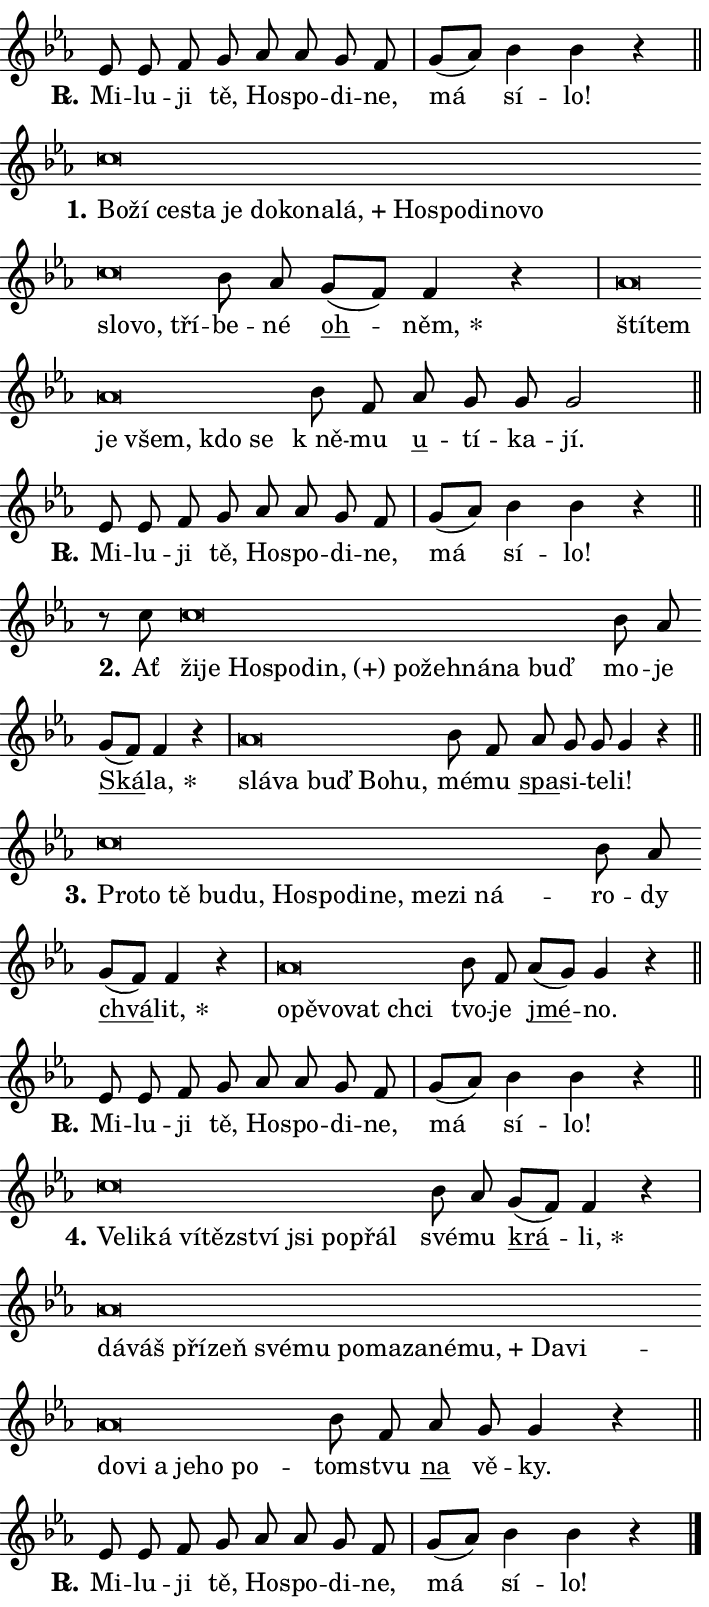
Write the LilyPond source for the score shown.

\version "2.24.0"
\header { tagline = "" }
\paper {
  indent = 0\cm
  top-margin = 0\cm
  right-margin = 0.13\cm % to fit lyric hyphens
  bottom-margin = 0\cm
  left-margin = 0\cm
  paper-width = 12\cm
  page-breaking = #ly:one-page-breaking
  system-system-spacing.basic-distance = #11
  score-system-spacing.basic-distance = #11
  ragged-last = ##f
}


%% Author: Thomas Morley
%% https://lists.gnu.org/archive/html/lilypond-user/2020-05/msg00002.html
#(define (line-position grob)
"Returns position of @var[grob} in current system:
   @code{'start}, if at first time-step
   @code{'end}, if at last time-step
   @code{'middle} otherwise
"
  (let* ((col (ly:item-get-column grob))
         (ln (ly:grob-object col 'left-neighbor))
         (rn (ly:grob-object col 'right-neighbor))
         (col-to-check-left (if (ly:grob? ln) ln col))
         (col-to-check-right (if (ly:grob? rn) rn col))
         (break-dir-left
           (and
             (ly:grob-property col-to-check-left 'non-musical #f)
             (ly:item-break-dir col-to-check-left)))
         (break-dir-right
           (and
             (ly:grob-property col-to-check-right 'non-musical #f)
             (ly:item-break-dir col-to-check-right))))
        (cond ((eqv? 1 break-dir-left) 'start)
              ((eqv? -1 break-dir-right) 'end)
              (else 'middle))))

#(define (tranparent-at-line-position vctor)
  (lambda (grob)
  "Relying on @code{line-position} select the relevant enry from @var{vctor}.
Used to determine transparency,"
    (case (line-position grob)
      ((end) (not (vector-ref vctor 0)))
      ((middle) (not (vector-ref vctor 1)))
      ((start) (not (vector-ref vctor 2))))))

noteHeadBreakVisibility =
#(define-music-function (break-visibility)(vector?)
"Makes @code{NoteHead}s transparent relying on @var{break-visibility}"
#{
  \override NoteHead.transparent =
    #(tranparent-at-line-position break-visibility)
#})

#(define delete-ledgers-for-transparent-note-heads
  (lambda (grob)
    "Reads whether a @code{NoteHead} is transparent.
If so this @code{NoteHead} is removed from @code{'note-heads} from
@var{grob}, which is supposed to be @code{LedgerLineSpanner}.
As a result ledgers are not printed for this @code{NoteHead}"
    (let* ((nhds-array (ly:grob-object grob 'note-heads))
           (nhds-list
             (if (ly:grob-array? nhds-array)
                 (ly:grob-array->list nhds-array)
                 '()))
           ;; Relies on the transparent-property being done before
           ;; Staff.LedgerLineSpanner.after-line-breaking is executed.
           ;; This is fragile ...
           (to-keep
             (remove
               (lambda (nhd)
                 (ly:grob-property nhd 'transparent #f))
               nhds-list)))
      ;; TODO find a better method to iterate over grob-arrays, similiar
      ;; to filter/remove etc for lists
      ;; For now rebuilt from scratch
      (set! (ly:grob-object grob 'note-heads)  '())
      (for-each
        (lambda (nhd)
          (ly:pointer-group-interface::add-grob grob 'note-heads nhd))
        to-keep))))

squashNotes = {
  \override NoteHead.X-extent = #'(-0.2 . 0.2)
  \override NoteHead.Y-extent = #'(-0.75 . 0)
  \override NoteHead.stencil =
    #(lambda (grob)
       (let ((pos (ly:grob-property grob 'staff-position)))
         (begin
           (if (< pos -7) (display "ERROR: Lower brevis then expected\n") (display ""))
           (if (<= pos -6) ly:text-interface::print ly:note-head::print))))
}
unSquashNotes = {
  \revert NoteHead.X-extent
  \revert NoteHead.Y-extent
  \revert NoteHead.stencil
}

hideNotes = \noteHeadBreakVisibility #begin-of-line-visible
unHideNotes = \noteHeadBreakVisibility #all-visible

% work-around for resetting accidentals
% https://lilypond.org/doc/v2.23/Documentation/notation/displaying-rhythms#unmetered-music
cadenzaMeasure = {
  \cadenzaOff
  \partial 1024 s1024
  \cadenzaOn
}

#(define-markup-command (accent layout props text) (markup?)
  "Underline accented syllable"
  (interpret-markup layout props
    #{\markup \override #'(offset . 4.3) \underline { #text }#}))

responsum = \markup \concat {
  "R" \hspace #-1.05 \path #0.1 #'((moveto 0 0.07) (lineto 0.9 0.8)) \hspace #0.05 "."
}

spaceSize = #0.6828661417322834 % exact space size for TeX Gyre Schola

\layout {
  \context {
    \Staff
    \remove "Time_signature_engraver"
    \override LedgerLineSpanner.after-line-breaking = #delete-ledgers-for-transparent-note-heads
  }
  \context {
    \Lyrics {
      \override LyricSpace.minimum-distance = \spaceSize
      \override LyricText.font-name = #"TeX Gyre Schola"
      \override LyricText.font-size = 1
      \override StanzaNumber.font-name = #"TeX Gyre Schola Bold"
      \override StanzaNumber.font-size = 1
    }
  }
  \context {
    \Score 
    \override NoteHead.text =
      #(lambda (grob) 
        (let ((pos (ly:grob-property grob 'staff-position)))
          #{\markup {
            \combine
              \halign #-0.55 \raise #(if (= pos -6) 0 0.5) \override #'(thickness . 2) \draw-line #'(3.2 . 0)
              \musicglyph "noteheads.sM1"
          }#}))
  }
}

% magnetic-lyrics.ily
%
%   written by
%     Jean Abou Samra <jean@abou-samra.fr>
%     Werner Lemberg <wl@gnu.org>
%
%   adapted by
%     Jiri Hon <jiri.hon@gmail.com>
%
% Version 2022-Apr-15

% https://www.mail-archive.com/lilypond-user@gnu.org/msg149350.html

#(define (Left_hyphen_pointer_engraver context)
   "Collect syllable-hyphen-syllable occurrences in lyrics and store
them in properties.  This engraver only looks to the left.  For
example, if the lyrics input is @code{foo -- bar}, it does the
following.

@itemize @bullet
@item
Set the @code{text} property of the @code{LyricHyphen} grob between
@q{foo} and @q{bar} to @code{foo}.

@item
Set the @code{left-hyphen} property of the @code{LyricText} grob with
text @q{foo} to the @code{LyricHyphen} grob between @q{foo} and
@q{bar}.
@end itemize

Use this auxiliary engraver in combination with the
@code{lyric-@/text::@/apply-@/magnetic-@/offset!} hook."
   (let ((hyphen #f)
         (text #f))
     (make-engraver
      (acknowledgers
       ((lyric-syllable-interface engraver grob source-engraver)
        (set! text grob)))
      (end-acknowledgers
       ((lyric-hyphen-interface engraver grob source-engraver)
        ;(when (not (grob::has-interface grob 'lyric-space-interface))
          (set! hyphen grob)));)
      ((stop-translation-timestep engraver)
       (when (and text hyphen)
         (ly:grob-set-object! text 'left-hyphen hyphen))
       (set! text #f)
       (set! hyphen #f)))))

#(define (lyric-text::apply-magnetic-offset! grob)
   "If the space between two syllables is less than the value in
property @code{LyricText@/.details@/.squash-threshold}, move the right
syllable to the left so that it gets concatenated with the left
syllable.

Use this function as a hook for
@code{LyricText@/.after-@/line-@/breaking} if the
@code{Left_@/hyphen_@/pointer_@/engraver} is active."
   (let ((hyphen (ly:grob-object grob 'left-hyphen #f)))
     (when hyphen
       (let ((left-text (ly:spanner-bound hyphen LEFT)))
         (when (grob::has-interface left-text 'lyric-syllable-interface)
           (let* ((common (ly:grob-common-refpoint grob left-text X))
                  (this-x-ext (ly:grob-extent grob common X))
                  (left-x-ext
                   (begin
                     ;; Trigger magnetism for left-text.
                     (ly:grob-property left-text 'after-line-breaking)
                     (ly:grob-extent left-text common X)))
                  ;; `delta` is the gap width between two syllables.
                  (delta (- (interval-start this-x-ext)
                            (interval-end left-x-ext)))
                  (details (ly:grob-property grob 'details))
                  (threshold (assoc-get 'squash-threshold details 0.2)))
             (when (< delta threshold)
               (let* (;; We have to manipulate the input text so that
                      ;; ligatures crossing syllable boundaries are not
                      ;; disabled.  For languages based on the Latin
                      ;; script this is essentially a beautification.
                      ;; However, for non-Western scripts it can be a
                      ;; necessity.
                      (lt (ly:grob-property left-text 'text))
                      (rt (ly:grob-property grob 'text))
                      (is-space (grob::has-interface hyphen 'lyric-space-interface))
                      (space (if is-space " " ""))
                      (extra-delta (if is-space spaceSize 0))
                      ;; Append new syllable.
                      (ltrt-space (if (and (string? lt) (string? rt))
                                (string-append lt space rt)
                                (make-concat-markup (list lt space rt))))
                      ;; Right-align `ltrt` to the right side.
                      (ltrt-space-markup (grob-interpret-markup
                               grob
                               (make-translate-markup
                                (cons (interval-length this-x-ext) 0)
                                (make-right-align-markup ltrt-space)))))
                 (begin
                   ;; Don't print `left-text`.
                   (ly:grob-set-property! left-text 'stencil #f)
                   ;; Set text and stencil (which holds all collected
                   ;; syllables so far) and shift it to the left.
                   (ly:grob-set-property! grob 'text ltrt-space)
                   (ly:grob-set-property! grob 'stencil ltrt-space-markup)
                   (ly:grob-translate-axis! grob (- (- delta extra-delta)) X))))))))))


#(define (lyric-hyphen::displace-bounds-first grob)
   ;; Make very sure this callback isn't triggered too early.
   (let ((left (ly:spanner-bound grob LEFT))
         (right (ly:spanner-bound grob RIGHT)))
     (ly:grob-property left 'after-line-breaking)
     (ly:grob-property right 'after-line-breaking)
     (ly:lyric-hyphen::print grob)))

squashThreshold = #0.4

\layout {
  \context {
    \Lyrics
    \consists #Left_hyphen_pointer_engraver
    \override LyricText.after-line-breaking =
      #lyric-text::apply-magnetic-offset!
    \override LyricHyphen.stencil = #lyric-hyphen::displace-bounds-first
    \override LyricText.details.squash-threshold = \squashThreshold
    \override LyricHyphen.minimum-distance = 0
    \override LyricHyphen.minimum-length = \squashThreshold
  }
}

squashText = \override LyricText.details.squash-threshold = 9999
unSquashText = \override LyricText.details.squash-threshold = \squashThreshold

leftText = \override LyricText.self-alignment-X = #LEFT
unLeftText = \revert LyricText.self-alignment-X

starOffset = #(lambda (grob) 
                (let ((x_offset (ly:self-alignment-interface::aligned-on-x-parent grob)))
                  (if (= x_offset 0) 0 (+ x_offset 1.2))))

star = #(define-music-function (syllable)(string?)
"Append star separator at the end of a syllable"
#{
  \once \override LyricText.X-offset = #starOffset
  \lyricmode { \markup {
    #syllable
    \override #'((font-name . "TeX Gyre Schola Bold")) \hspace #0.2 \lower #0.65 \larger "*"
  } }
#})

starAccent = #(define-music-function (syllable)(string?)
"Append star separator at the end of a syllable and make accent"
#{
  \once \override LyricText.X-offset = #starOffset
  \lyricmode { \markup {
    \accent #syllable
    \override #'((font-name . "TeX Gyre Schola Bold")) \hspace #0.2 \lower #0.65 \larger "*"
  } }
#})

breath = #(define-music-function (syllable)(string?)
"Append breathing indicator at the end of a syllable"
#{
  \lyricmode { \markup { #syllable "+" } }
#})

optionalBreath = #(define-music-function (syllable)(string?)
"Append optional breathing indicator at the end of a syllable"
#{
  \lyricmode { \markup { #syllable "(+)" } }
#})


\score {
    <<
        \new Voice = "melody" { \cadenzaOn \key es \major \relative { es'8 es f g as as g f \cadenzaMeasure \bar "|" g[( as)] bes4 bes r \cadenzaMeasure \bar "||" \break } }
        \new Lyrics \lyricsto "melody" { \lyricmode { \set stanza = \responsum
Mi -- lu -- ji tě, Ho -- spo -- di -- ne, má sí -- lo! } }
    >>
    \layout {}
}

\score {
    <<
        \new Voice = "melody" { \cadenzaOn \key es \major \relative { \squashNotes c''\breve*1/16 \hideNotes \breve*1/16 \bar "" \breve*1/16 \bar "" \breve*1/16 \bar "" \breve*1/16 \bar "" \breve*1/16 \bar "" \breve*1/16 \bar "" \breve*1/16 \bar "" \breve*1/16 \bar "" \breve*1/16 \bar "" \breve*1/16 \bar "" \breve*1/16 \bar "" \breve*1/16 \bar "" \breve*1/16 \bar "" \breve*1/16 \bar "" \breve*1/16 \breve*1/16 \bar "" \unHideNotes \unSquashNotes bes8 as \bar "" g[( f)] f4 r \cadenzaMeasure \bar "|" \squashNotes as\breve*1/16 \hideNotes \breve*1/16 \bar "" \breve*1/16 \bar "" \breve*1/16 \bar "" \breve*1/16 \breve*1/16 \bar "" \unHideNotes \unSquashNotes bes8 f \bar "" as g g g2 \cadenzaMeasure \bar "||" \break } }
        \new Lyrics \lyricsto "melody" { \lyricmode { \set stanza = "1."
\leftText Bo -- \squashText ží ce -- sta je do -- ko -- na -- \breath "lá," Ho -- spo -- di -- no -- vo slo -- vo, tří -- \unLeftText \unSquashText be -- né \markup \accent oh -- \star něm, \leftText ští -- \squashText tem je všem, kdo se \unLeftText \unSquashText "k ně" -- mu \markup \accent u -- tí -- ka -- jí. } }
    >>
    \layout {}
}

\score {
    <<
        \new Voice = "melody" { \cadenzaOn \key es \major \relative { es'8 es f g as as g f \cadenzaMeasure \bar "|" g[( as)] bes4 bes r \cadenzaMeasure \bar "||" \break } }
        \new Lyrics \lyricsto "melody" { \lyricmode { \set stanza = \responsum
Mi -- lu -- ji tě, Ho -- spo -- di -- ne, má sí -- lo! } }
    >>
    \layout {}
}

\score {
    <<
        \new Voice = "melody" { \cadenzaOn \key es \major \relative { r8 c''8 \squashNotes c\breve*1/16 \hideNotes \breve*1/16 \bar "" \breve*1/16 \bar "" \breve*1/16 \bar "" \breve*1/16 \bar "" \breve*1/16 \bar "" \breve*1/16 \bar "" \breve*1/16 \bar "" \breve*1/16 \breve*1/16 \bar "" \unHideNotes \unSquashNotes bes8 as \bar "" g[( f)] f4 r \cadenzaMeasure \bar "|" \squashNotes as\breve*1/16 \hideNotes \breve*1/16 \bar "" \breve*1/16 \bar "" \breve*1/16 \breve*1/16 \bar "" \unHideNotes \unSquashNotes bes8 f \bar "" as g g g4 r \cadenzaMeasure \bar "||" \break } }
        \new Lyrics \lyricsto "melody" { \lyricmode { \set stanza = "2."
Ať \leftText ži -- \squashText je Ho -- spo -- \optionalBreath din, po -- žeh -- ná -- na buď \unLeftText \unSquashText mo -- je \markup \accent Ská -- \star la, \leftText slá -- \squashText va buď Bo -- hu, \unLeftText \unSquashText mé -- mu \markup \accent spa -- si -- te -- li! } }
    >>
    \layout {}
}

\score {
    <<
        \new Voice = "melody" { \cadenzaOn \key es \major \relative { \squashNotes c''\breve*1/16 \hideNotes \breve*1/16 \bar "" \breve*1/16 \bar "" \breve*1/16 \bar "" \breve*1/16 \bar "" \breve*1/16 \bar "" \breve*1/16 \bar "" \breve*1/16 \bar "" \breve*1/16 \bar "" \breve*1/16 \bar "" \breve*1/16 \breve*1/16 \bar "" \unHideNotes \unSquashNotes bes8 as \bar "" g[( f)] f4 r \cadenzaMeasure \bar "|" \squashNotes as\breve*1/16 \hideNotes \breve*1/16 \bar "" \breve*1/16 \bar "" \breve*1/16 \breve*1/16 \bar "" \unHideNotes \unSquashNotes bes8 f \bar "" as[( g)] g4 r \cadenzaMeasure \bar "||" \break } }
        \new Lyrics \lyricsto "melody" { \lyricmode { \set stanza = "3."
\leftText Pro -- \squashText to tě bu -- du, Ho -- spo -- di -- ne, me -- zi ná -- \unLeftText \unSquashText ro -- dy \markup \accent chvá -- \star lit, \leftText o -- \squashText pě -- vo -- vat chci \unLeftText \unSquashText tvo -- je \markup \accent jmé -- no. } }
    >>
    \layout {}
}

\score {
    <<
        \new Voice = "melody" { \cadenzaOn \key es \major \relative { es'8 es f g as as g f \cadenzaMeasure \bar "|" g[( as)] bes4 bes r \cadenzaMeasure \bar "||" \break } }
        \new Lyrics \lyricsto "melody" { \lyricmode { \set stanza = \responsum
Mi -- lu -- ji tě, Ho -- spo -- di -- ne, má sí -- lo! } }
    >>
    \layout {}
}

\score {
    <<
        \new Voice = "melody" { \cadenzaOn \key es \major \relative { \squashNotes c''\breve*1/16 \hideNotes \breve*1/16 \bar "" \breve*1/16 \bar "" \breve*1/16 \bar "" \breve*1/16 \bar "" \breve*1/16 \bar "" \breve*1/16 \bar "" \breve*1/16 \breve*1/16 \bar "" \unHideNotes \unSquashNotes bes8 as \bar "" g[( f)] f4 r \cadenzaMeasure \bar "|" \squashNotes as\breve*1/16 \hideNotes \breve*1/16 \bar "" \breve*1/16 \bar "" \breve*1/16 \bar "" \breve*1/16 \bar "" \breve*1/16 \bar "" \breve*1/16 \bar "" \breve*1/16 \bar "" \breve*1/16 \bar "" \breve*1/16 \bar "" \breve*1/16 \bar "" \breve*1/16 \bar "" \breve*1/16 \bar "" \breve*1/16 \bar "" \breve*1/16 \bar "" \breve*1/16 \bar "" \breve*1/16 \bar "" \breve*1/16 \breve*1/16 \bar "" \unHideNotes \unSquashNotes bes8 f \bar "" as g g4 r \cadenzaMeasure \bar "||" \break } }
        \new Lyrics \lyricsto "melody" { \lyricmode { \set stanza = "4."
\leftText Ve -- \squashText li -- ká ví -- těz -- ství jsi po -- přál \unLeftText \unSquashText své -- mu \markup \accent krá -- \star li, \leftText dá -- \squashText váš pří -- zeň své -- mu po -- ma -- za -- né -- \breath "mu," Da -- vi -- do -- vi a je -- ho po -- \unLeftText \unSquashText tom -- stvu \markup \accent na vě -- ky. } }
    >>
    \layout {}
}

\score {
    <<
        \new Voice = "melody" { \cadenzaOn \key es \major \relative { es'8 es f g as as g f \cadenzaMeasure \bar "|" g[( as)] bes4 bes r \cadenzaMeasure \bar "||" \break } \bar "|." }
        \new Lyrics \lyricsto "melody" { \lyricmode { \set stanza = \responsum
Mi -- lu -- ji tě, Ho -- spo -- di -- ne, má sí -- lo! } }
    >>
    \layout {}
}
